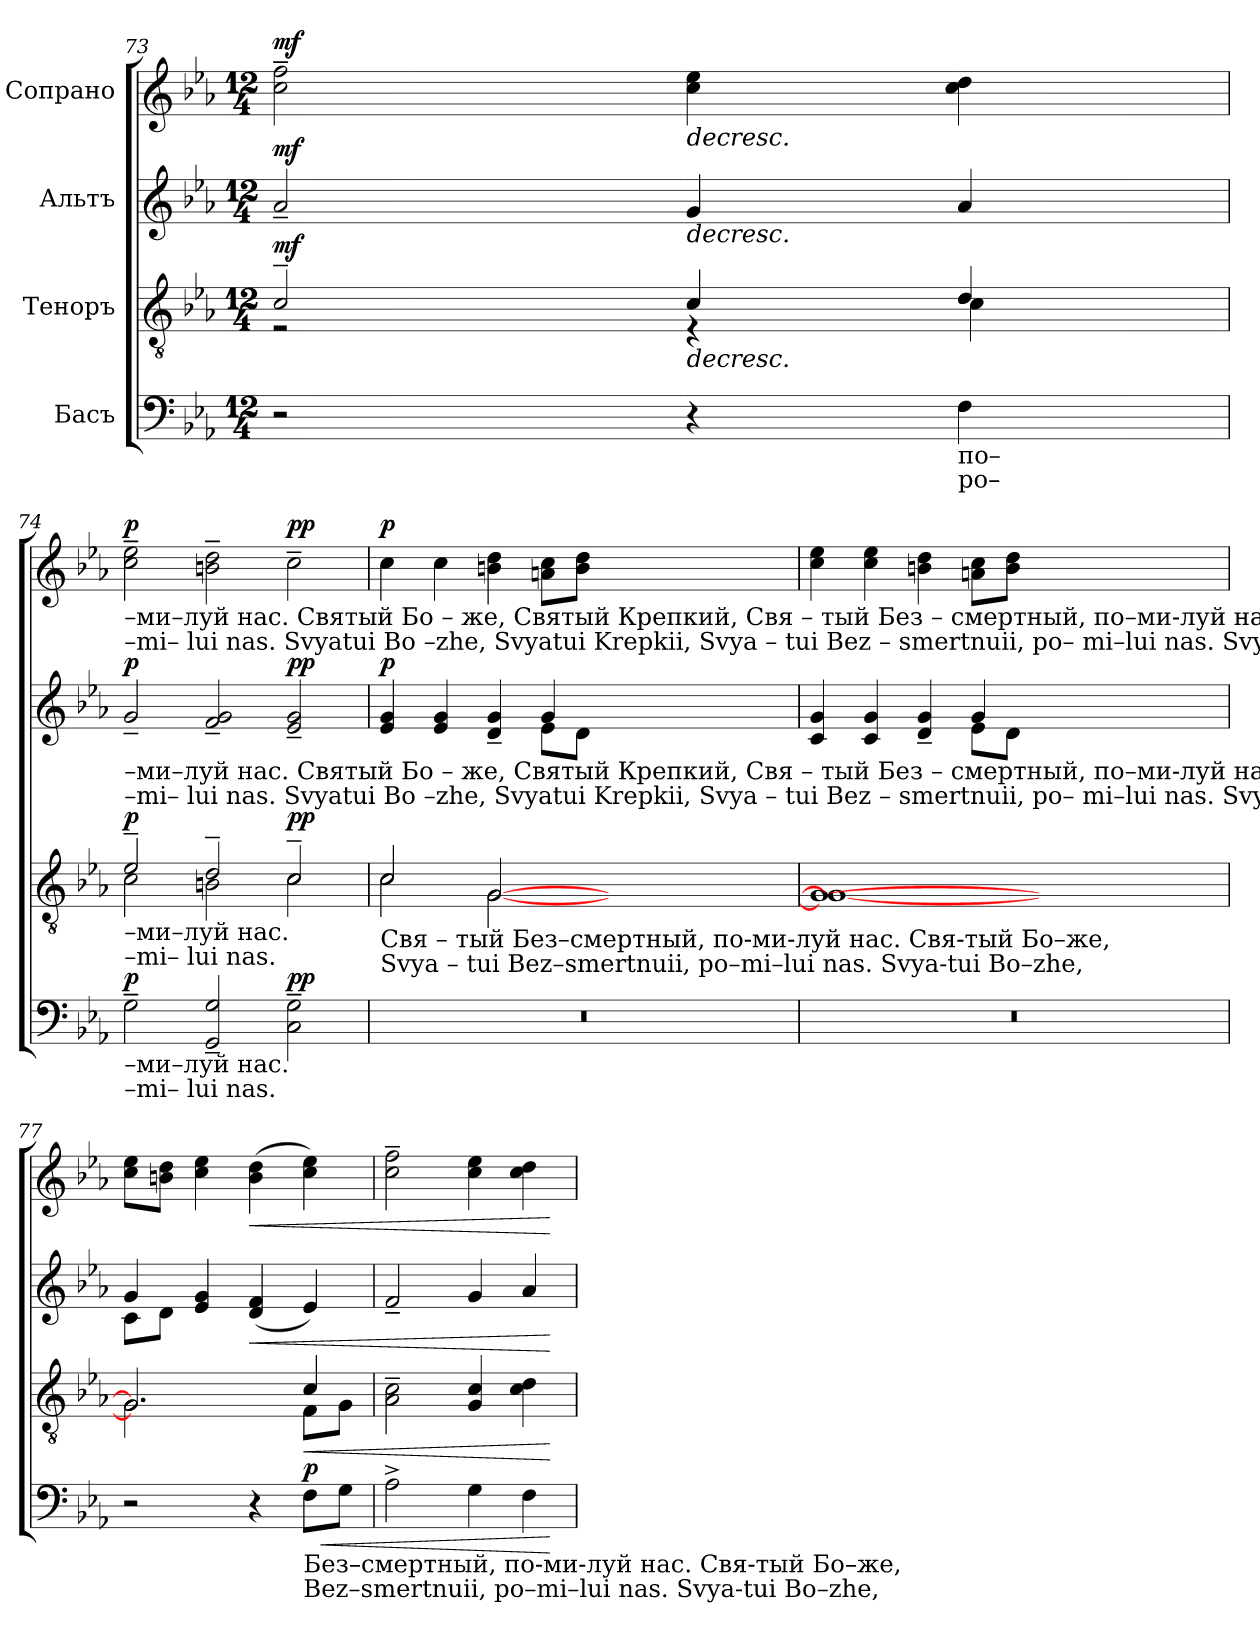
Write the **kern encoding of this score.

**kern	**dynam	**kern	**dynam	**kern	**dynam	**kern	**dynam
*part4	*part4	*part3	*part3	*part2	*part2	*part1	*part1
*staff4	*staff4	*staff3	*staff3	*staff2	*staff2	*staff1	*staff1
*I"Басъ	*	*I"Теноръ	*	*I"Альтъ	*	*I"Сопрано	*
*clefF4	*	*clefGv2	*	*clefG2	*	*clefG2	*
*k[b-e-a-]	*	*k[b-e-a-]	*	*k[b-e-a-]	*	*k[b-e-a-]	*
*M12/4	*	*M12/4	*	*M12/4	*	*M12/4	*
=73	=73	=73	=73	=73	=73	=73	=73
*	*	*^	*	*	*	*	*
!	!	!	!	!LO:DY:a	!	!LO:DY:a	!	!LO:DY:a
2r	.	2c~/	2r	mf	2a-~/	mf	2cc\~ 2ff\~	mf
!	!	!	!	!LO:HP:b	!	!LO:HP:b	!	!LO:HP:b
4r	.	4c/	4r	>	4g/	>	4cc\ 4ee-\	>
!LO:TX:b:t=по–	!	!	!	!	!	!	!	!
!LO:TX:b:t=po–	!	!	!	!	!	!	!	!
4F\	.	4d/	4c\	.	4a-/	.	4cc\ 4dd\	.
!!LO:LB:g=z
=74	=74	=74	=74	=74	=74	=74	=74	=74
!	!	!	!	!	!	!	!LO:TX:b:t=–ми–луй нас. Святый Бо – же,    Святый Крепкий,  Свя – тый Без – смертный, по–ми-луй нас. Святый Бо –же,	!
!	!	!	!	!	!	!	!LO:TX:b:t=–mi– lui  nas.  Svyatui  Bo –zhe,   Svyatui  Krepkii,      Svya – tui  Bez – smertnuii, po– mi–lui  nas. Svyatui  Bo–zhe,	!
!	!	!	!	!	!LO:TX:b:t=–ми–луй нас. Святый Бо – же,    Святый Крепкий,  Свя – тый Без – смертный, по–ми-луй нас.   Свя    –   тый	!	!	!
!	!	!	!	!	!LO:TX:b:t=–mi– lui  nas.  Svyatui  Bo –zhe,   Svyatui  Krepkii,      Svya – tui  Bez – smertnuii, po– mi–lui  nas.   Svya  –    tui	!	!	!
!	!	!LO:TX:b:t=–ми–луй нас.	!	!	!	!	!	!
!	!	!LO:TX:b:t=–mi– lui  nas.	!	!	!	!	!	!
!LO:TX:b:t=–ми–луй нас.	!	!	!	!	!	!	!	!
!LO:TX:b:t=–mi– lui  nas.	!	!	!	!	!	!	!	!
!	!LO:DY:a	!	!	!LO:DY:a	!	!LO:DY:a	!	!LO:DY:a
2G~\	p	2e-~/	2c\	p	2g~/	p	2cc\~ 2ee-\~	p
2GG/~ 2G/~	.	2d~/	2Bn\	.	2f/~ 2g/~	.	2bn\~ 2dd\~	.
!	!LO:DY:a	!	!	!LO:DY:a	!	!LO:DY:a	!	!LO:DY:a
2C\~ 2G\~	pp	2c~/	2c\	pp	2e-/~ 2g/~	pp	2cc~\	pp
=75	=75	=75	=75	=75	=75	=75	=75	=75
*	*	*	*	*	*^	*	*	*
!	!	!LO:TX:b:t=Свя   –   тый                                                                          Без–смертный, по-ми-луй нас.  Свя-тый Бо–же,	!	!	!	!	!	!	!
!	!	!LO:TX:b:t=Svya  –    tui                                                                           Bez–smertnuii, po–mi–lui   nas.  Svya-tui Bo–zhe,	!	!	!	!	!	!	!
!	!	!	!	!	!	!	!LO:DY:a	!	!LO:DY:a
0.r	.	2c/	2c\	.	4e-/ 4g/	2ryy	p	4cc\	p
.	.	.	.	.	4e-/ 4g/	.	.	4cc\	.
.	.	[2G/	[2G\	.	4d/~ 4g/~	4ryy	.	4bn\ 4dd\	.
.	.	.	.	.	4g/	8e-\L	.	8an\ 8cc\L	.
.	.	.	.	.	.	8d\J	.	8b\ 8dd\J	.
.	.	0ryy	0ryy	.	0ryy	0ryy	.	0ryy	.
=76	=76	=76	=76	=76	=76	=76	=76	=76	=76
0.r	.	1G_	1G_	.	4c/ 4g/	2ryy	.	4cc\ 4ee-\	.
.	.	.	.	.	4c/ 4g/	.	.	4cc\ 4ee-\	.
.	.	.	.	.	4d/~ 4g/~	4ryy	.	4bn\ 4dd\	.
.	.	.	.	.	4g/	8e-\L	.	8an\ 8cc\L	.
.	.	.	.	.	.	8d\J	.	8b\ 8dd\J	.
.	.	0ryy	0ryy	.	0ryy	0ryy	.	0ryy	.
=77	=77	=77	=77	=77	=77	=77	=77	=77	=77
2r	.	2.G/]	2.G\]	.	4g/	8c\L	.	8cc\ 8ee-\L	.
.	.	.	.	.	.	8d\J	.	8bn\ 8dd\J	.
.	.	.	.	.	4e-/ 4g/	4ryy	.	4cc\ 4ee-\	.
!	!	!	!	!	!	!	!LO:HP:b	!	!LO:HP:b
4r	.	.	.	.	(4d/ 4f/	2ryy	<	(4b\ 4dd\	<
!LO:TX:b:t=Без–смертный, по-ми-луй нас.  Свя-тый Бо–же,	!	!	!	!	!	!	!	!	!
!LO:TX:b:t=Bez–smertnuii, po–mi–lui   nas.  Svya-tui Bo–zhe,	!	!	!	!	!	!	!	!	!
!	!LO:HP:b	!	!	!LO:HP:b	!	!	!	!	!
!	!LO:DY:n=1:a	!	!	!	!	!	!	!	!
8F\L	< p	4c/	8F\L	<	4e-/)	.	.	4cc\ 4ee-\)	.
8G\J	.	.	8G\J	.	.	.	.	.	.
*	*	*v	*v	*	*	*	*	*	*
*	*	*	*	*v	*v	*	*	*
.	.	.	]	.	]	.	]
=78	=78	=78	=78	=78	=78	=78	=78
2A-^\	.	2A-\~ 2c\~	.	2f~/	.	2cc\~ 2ff\~	.
4G\	.	4G/ 4c/	.	4g/	.	4cc\ 4ee-\	.
4F\	.	4c\ 4d\	.	4a-/	.	4cc\ 4dd\	.
.	[	.	[	.	[	.	[
=	=	=	=	=	=	=	=
*-	*-	*-	*-	*-	*-	*-	*-
